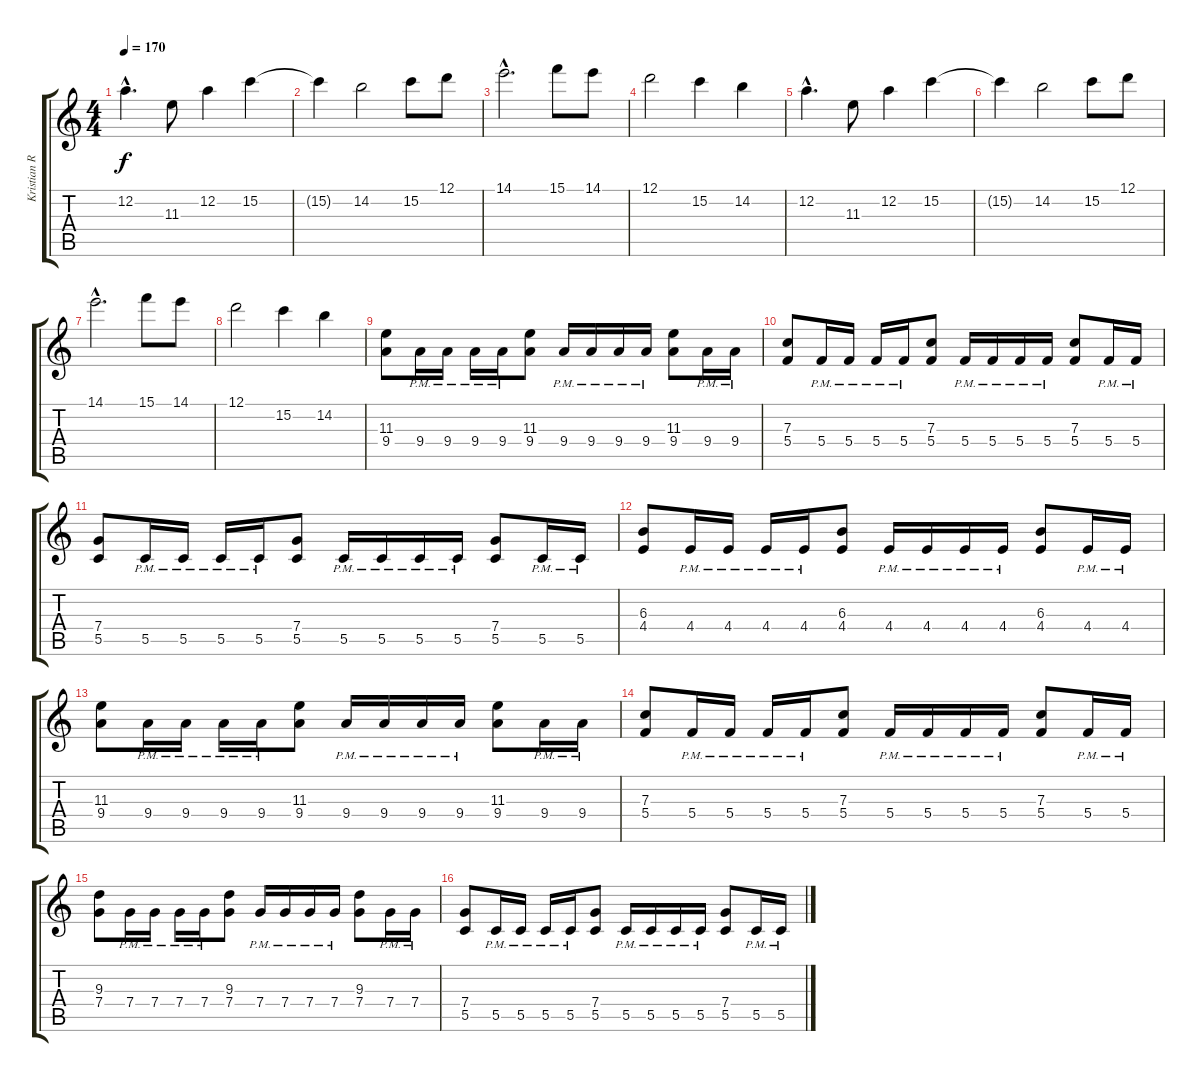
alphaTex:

\track ("Kristian Ranta" "Kristian R") {instrument distortionguitar}
\staff {score tabs}
\tuning (D4 A3 F3 C3 G2 D2) {hide}
\ts (4 4)
\tempo 170
\clef g2
\ks c
12.2{hac}.4{d dy f} 11.3.8 12.2.4 15.2.4 |
15.2{t}.4 14.2.2 15.2.8 12.1.8 |
14.1{hac}.2{d} 15.1.8 14.1.8 |
12.1.2 15.2.4 14.2.4 |
12.2{hac}.4{d} 11.3.8 12.2.4 15.2.4 |
15.2{t}.4 14.2.2 15.2.8 12.1.8 |
14.1{hac}.2{d} 15.1.8 14.1.8 |
12.1.2 15.2.4 14.2.4 |
(11.3 9.4).8 9.4{pm}.16 9.4{pm}.16 9.4{pm}.16 9.4{pm}.16 (11.3 9.4).8 9.4{pm}.16 9.4{pm}.16 9.4{pm}.16 9.4{pm}.16 (11.3 9.4).8 9.4{pm}.16 9.4{pm}.16 |
(7.3 5.4).8 5.4{pm}.16 5.4{pm}.16 5.4{pm}.16 5.4{pm}.16 (7.3 5.4).8 5.4{pm}.16 5.4{pm}.16 5.4{pm}.16 5.4{pm}.16 (7.3 5.4).8 5.4{pm}.16 5.4{pm}.16 |
(7.4 5.5).8 5.5{pm}.16 5.5{pm}.16 5.5{pm}.16 5.5{pm}.16 (7.4 5.5).8 5.5{pm}.16 5.5{pm}.16 5.5{pm}.16 5.5{pm}.16 (7.4 5.5).8 5.5{pm}.16 5.5{pm}.16 |
(6.3 4.4).8 4.4{pm}.16 4.4{pm}.16 4.4{pm}.16 4.4{pm}.16 (6.3 4.4).8 4.4{pm}.16 4.4{pm}.16 4.4{pm}.16 4.4{pm}.16 (6.3 4.4).8 4.4{pm}.16 4.4{pm}.16 |
(11.3 9.4).8 9.4{pm}.16 9.4{pm}.16 9.4{pm}.16 9.4{pm}.16 (11.3 9.4).8 9.4{pm}.16 9.4{pm}.16 9.4{pm}.16 9.4{pm}.16 (11.3 9.4).8 9.4{pm}.16 9.4{pm}.16 |
(7.3 5.4).8 5.4{pm}.16 5.4{pm}.16 5.4{pm}.16 5.4{pm}.16 (7.3 5.4).8 5.4{pm}.16 5.4{pm}.16 5.4{pm}.16 5.4{pm}.16 (7.3 5.4).8 5.4{pm}.16 5.4{pm}.16 |
(9.3 7.4).8 7.4{pm}.16 7.4{pm}.16 7.4{pm}.16 7.4{pm}.16 (9.3 7.4).8 7.4{pm}.16 7.4{pm}.16 7.4{pm}.16 7.4{pm}.16 (9.3 7.4).8 7.4{pm}.16 7.4{pm}.16 |
(7.4 5.5).8 5.5{pm}.16 5.5{pm}.16 5.5{pm}.16 5.5{pm}.16 (7.4 5.5).8 5.5{pm}.16 5.5{pm}.16 5.5{pm}.16 5.5{pm}.16 (7.4 5.5).8 5.5{pm}.16 5.5{pm}.16
